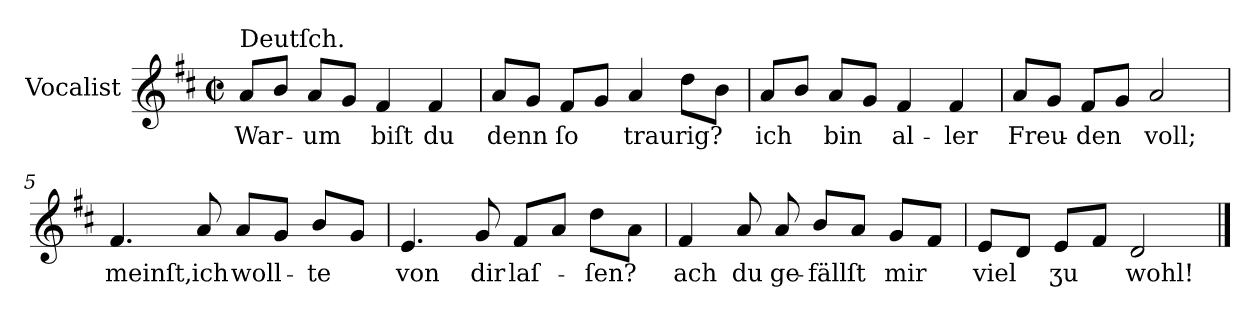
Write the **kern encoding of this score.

**kern	**text
*part1	*part1
*staff1	*staff1
*I"Vocalist	*
*k[f#c#]	*
*D:	*
*M4/4	*
*met(c|)	*
=1	=1
!LO:TX:a:t=Deutſch.	!
8aL	War-
8bJ	.
8aL	-um
8gJ	.
4f#	biſt
4f#	du
=2	=2
8aL	denn
8gJ	.
8f#L	ſo
8gJ	.
4a	traurig?
8ddL	.
8bJ	.
=3	=3
8aL	ich
8bJ	.
8aL	bin
8gJ	.
4f#	al-
4f#	-ler
=4	=4
8aL	Freu-
8gJ	.
8f#L	-den
8gJ	.
2a	voll;
=5	=5
4.f#	meinſt,
8a	ich
8aL	woll-
8gJ	.
8bL	-te
8gJ	.
=6	=6
4.e	von
8g	dir
8f#L	laſ-
8aJ	.
8ddL	-ſen?
8aJ	.
=7	=7
4f#	ach
8a	du
8a	ge-
8bL	-fällſt
8aJ	.
8gL	mir
8f#J	.
=8	=8
8eL	viel
8dJ	.
8eL	ʒu
8f#J	.
2d	wohl!
==	==
*-	*-
